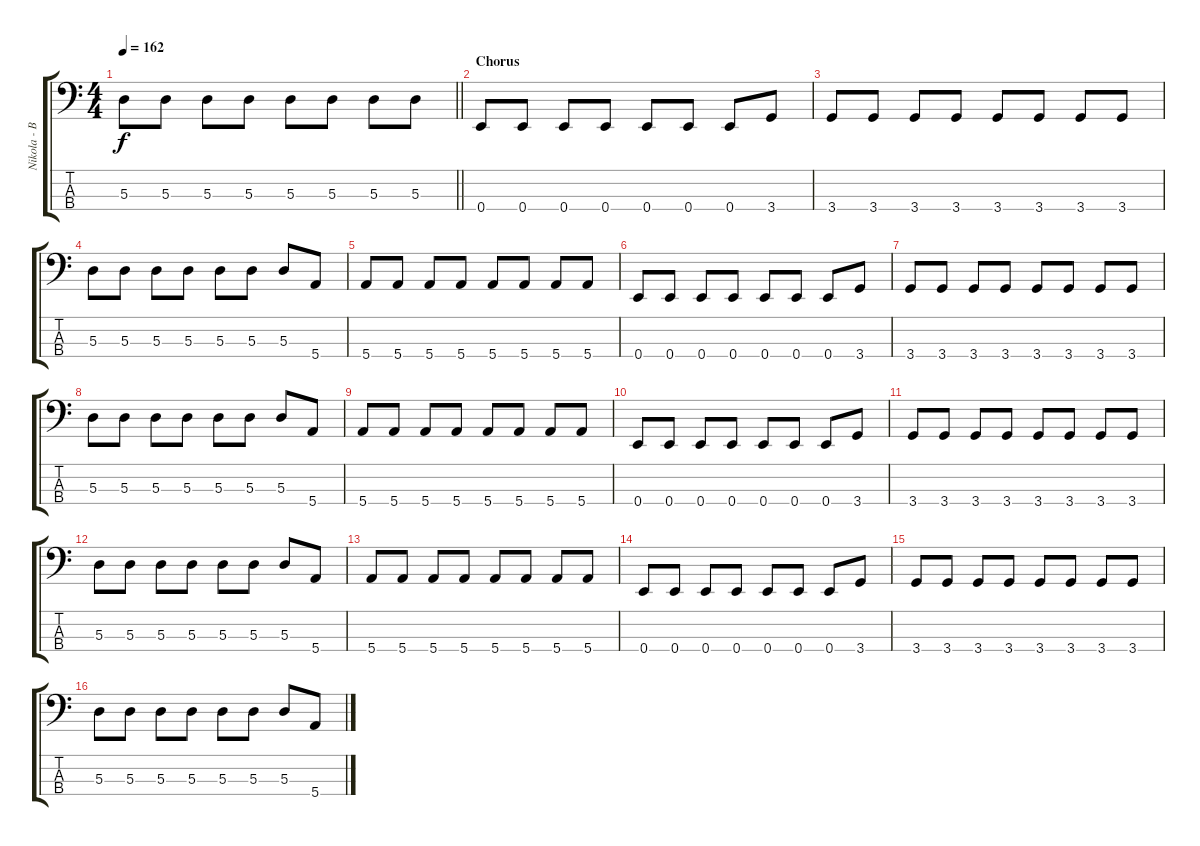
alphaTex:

\track ("Nikola - Bass" "Nikola - B") {instrument slapbass2}
\staff {score tabs}
\tuning (G2 D2 A1 E1) {hide}
\ts (4 4)
\tempo 162
\clef f4
\barLineRight lightlight
\ks c
5.3{t}.8{dy f} 5.3.8 5.3.8 5.3.8 5.3.8 5.3.8 5.3.8 5.3.8 |
\section ("" "Chorus")
0.4.8 0.4.8 0.4.8 0.4.8 0.4.8 0.4.8 0.4.8 3.4.8 |
3.4.8 3.4.8 3.4.8 3.4.8 3.4.8 3.4.8 3.4.8 3.4.8 |
5.3.8 5.3.8 5.3.8 5.3.8 5.3.8 5.3.8 5.3.8 5.4.8 |
5.4.8 5.4.8 5.4.8 5.4.8 5.4.8 5.4.8 5.4.8 5.4.8 |
0.4.8 0.4.8 0.4.8 0.4.8 0.4.8 0.4.8 0.4.8 3.4.8 |
3.4.8 3.4.8 3.4.8 3.4.8 3.4.8 3.4.8 3.4.8 3.4.8 |
5.3.8 5.3.8 5.3.8 5.3.8 5.3.8 5.3.8 5.3.8 5.4.8 |
5.4.8 5.4.8 5.4.8 5.4.8 5.4.8 5.4.8 5.4.8 5.4.8 |
0.4.8 0.4.8 0.4.8 0.4.8 0.4.8 0.4.8 0.4.8 3.4.8 |
3.4.8 3.4.8 3.4.8 3.4.8 3.4.8 3.4.8 3.4.8 3.4.8 |
5.3.8 5.3.8 5.3.8 5.3.8 5.3.8 5.3.8 5.3.8 5.4.8 |
5.4.8 5.4.8 5.4.8 5.4.8 5.4.8 5.4.8 5.4.8 5.4.8 |
0.4.8 0.4.8 0.4.8 0.4.8 0.4.8 0.4.8 0.4.8 3.4.8 |
3.4.8 3.4.8 3.4.8 3.4.8 3.4.8 3.4.8 3.4.8 3.4.8 |
5.3.8 5.3.8 5.3.8 5.3.8 5.3.8 5.3.8 5.3.8 5.4.8
